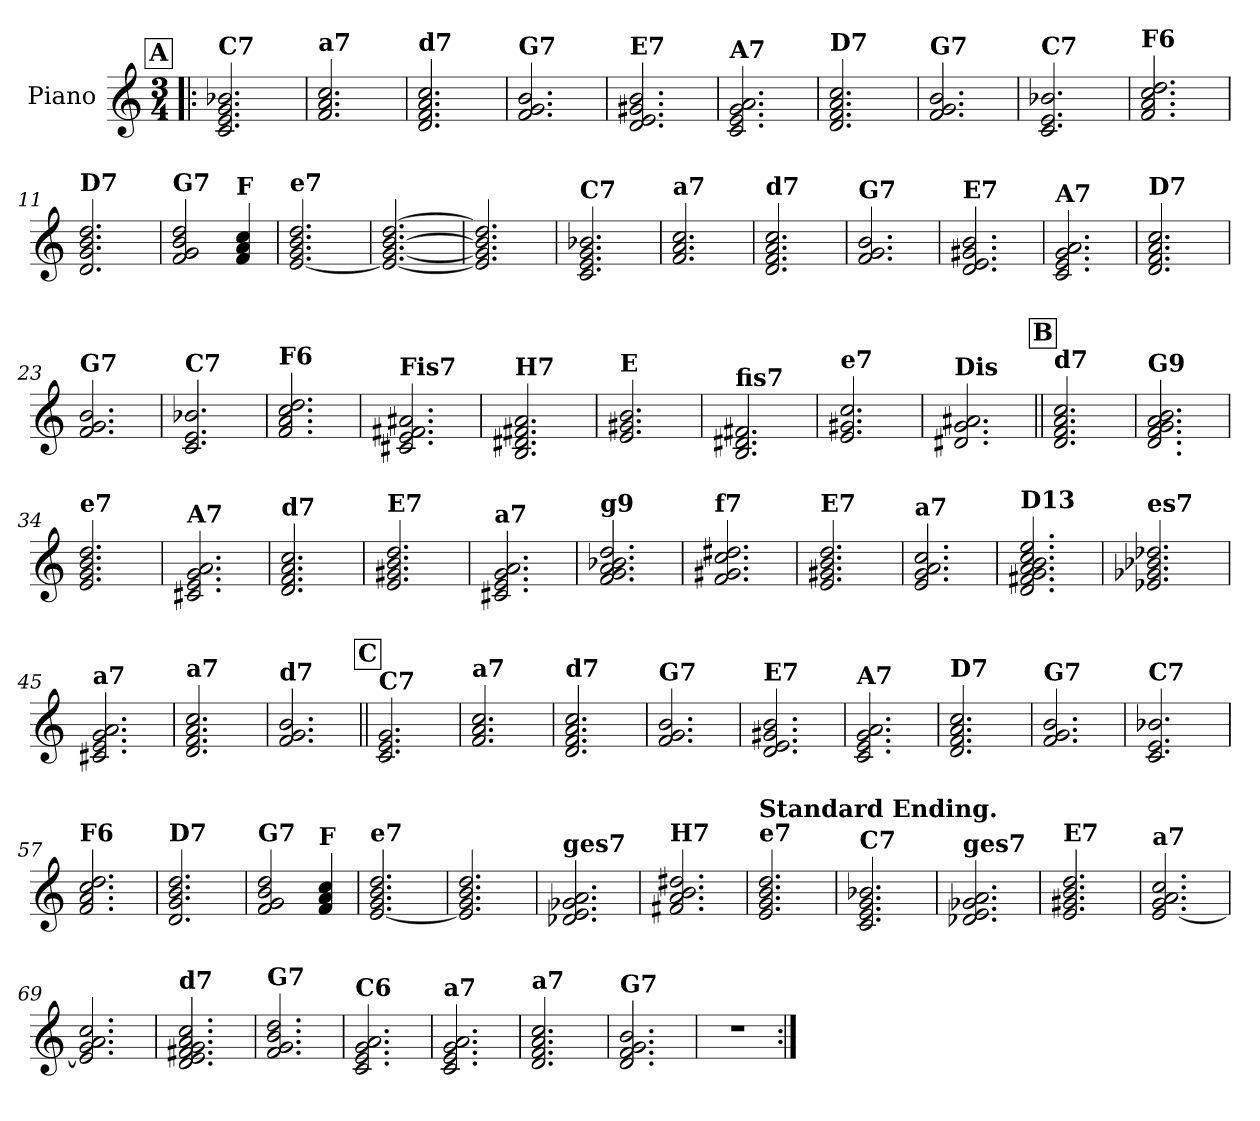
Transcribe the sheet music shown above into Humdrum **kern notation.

**kern
*part1
*staff1
*I"Piano
*I'Pno.
*clefG2
*k[]
*M3/4
*MM160
!!LO:REH:place=s1:a:B:fs=14:t=A
=1!|:
!LO:TX:B:t=C7
2.c/ 2.e/ 2.g/ 2.b-X/
=2
!LO:TX:B:t=a7
2.f/ 2.a/ 2.cc/
=3
!LO:TX:a:B:t=d7
2.d/ 2.f/ 2.a/ 2.cc/
=4
!LO:TX:B:t=G7
2.f/ 2.g/ 2.b/
=5
!LO:TX:B:t=E7
2.d/ 2.e/ 2.g#X/ 2.b/
=6
!LO:TX:B:t=A7
2.c/ 2.e/ 2.g/ 2.a/
=7
!LO:TX:a:B:t=D7
2.d/ 2.f/ 2.a/ 2.cc/
!!LO:LB:g=z
=8
!LO:TX:B:t=G7
2.f/ 2.g/ 2.b/
=9
!LO:TX:B:t=C7
2.c/ 2.e/ 2.b-X/
=10
!LO:TX:a:B:t=F6
2.f/ 2.a/ 2.cc/ 2.dd/
=11
!LO:TX:a:B:t=D7
2.d/ 2.g/ 2.b/ 2.dd/
=12
!LO:TX:a:B:t=G7
2f/ 2g/ 2b/ 2dd/
!LO:TX:a:B:t=F
4f/ 4a/ 4cc/
=13
!LO:TX:a:B:t=e7
[2.e/ 2.g/ 2.b/ 2.dd/
=14
2.e/_ [2.g/ [2.b/ [2.dd/
!!LO:LB:g=z
=15
2.e/] 2.g/] 2.b/] 2.dd/]
=16
!LO:TX:B:t=C7
2.c/ 2.e/ 2.g/ 2.b-X/
=17
!LO:TX:a:B:t=a7
2.f/ 2.a/ 2.cc/
=18
!LO:TX:a:B:t=d7
2.d/ 2.f/ 2.a/ 2.cc/
=19
!LO:TX:B:t=G7
2.f/ 2.g/ 2.b/
=20
!LO:TX:B:t=E7
2.d/ 2.e/ 2.g#X/ 2.b/
=21
!LO:TX:B:t=A7
2.c/ 2.e/ 2.g/ 2.a/
!!LO:LB:g=z
=22
!LO:TX:a:B:t=D7
2.d/ 2.f/ 2.a/ 2.cc/
=23
!LO:TX:B:t=G7
2.f/ 2.g/ 2.b/
=24
!LO:TX:B:t=C7
2.c/ 2.e/ 2.b-X/
=25
!LO:TX:a:B:t=F6
2.f/ 2.a/ 2.cc/ 2.dd/
=26
!LO:TX:B:t=Fis7
2.c#X/ 2.e/ 2.f#X/ 2.a#X/
=27
!LO:TX:B:t=H7
2.B/ 2.d#X/ 2.f#X/ 2.a/
=28
!LO:TX:B:t=E
2.e/ 2.g#X/ 2.b/
=29
!LO:TX:B:t=fis7
2.B/ 2.d#X/ 2.f#X/
=30
!LO:TX:a:B:t=e7
2.e/ 2.g#X/ 2.cc/
=31
!LO:TX:B:t=Dis
2.d#X/ 2.g/ 2.a#X/
!!LO:LB:g=z
!!LO:REH:place=s1:a:B:fs=14:t=B
=32||
!LO:TX:a:B:t=d7
2.d/ 2.f/ 2.a/ 2.cc/
=33
!LO:TX:B:t=G9
2.d/ 2.f/ 2.g/ 2.a/ 2.b/
=34
!LO:TX:a:B:t=e7
2.e/ 2.g/ 2.b/ 2.dd/
=35
!LO:TX:B:t=A7
2.c#X/ 2.e/ 2.g/ 2.a/
=36
!LO:TX:a:B:t=d7
2.d/ 2.f/ 2.a/ 2.cc/
=37
!LO:TX:a:B:t=E7
2.e/ 2.g#X/ 2.b/ 2.dd/
=38
!LO:TX:B:t=a7
2.c#X/ 2.e/ 2.g/ 2.a/
!!LO:LB:g=z
=39
!LO:TX:a:B:t=g9
2.f/ 2.g/ 2.a/ 2.b-X/ 2.dd/
=40
!LO:TX:a:B:t=f7
2.f/ 2.g#X/ 2.cc/ 2.dd#X/
=41
!LO:TX:a:B:t=E7
2.e/ 2.g#X/ 2.b/ 2.dd/
=42
!LO:TX:a:B:t=a7
2.e/ 2.g/ 2.a/ 2.cc/
=43
!LO:TX:a:B:t=D13
2.d/ 2.f#X/ 2.g/ 2.a/ 2.b/ 2.cc/ 2.ee/
=44
!LO:TX:a:B:t=es7
2.e-X/ 2.g-X/ 2.b-X/ 2.dd-X/
=45
!LO:TX:B:t=a7
2.c#X/ 2.e/ 2.g/ 2.a/
=46
!LO:TX:a:B:t=a7
2.d/ 2.f/ 2.a/ 2.cc/
=47
!LO:TX:B:t=d7
2.f/ 2.g/ 2.b/
!!LO:LB:g=z
!!LO:REH:place=s1:a:B:fs=14:t=C
=48||
!LO:TX:B:t=C7
2.c/ 2.e/ 2.g/
=49
!LO:TX:a:B:t=a7
2.f/ 2.a/ 2.cc/
=50
!LO:TX:a:B:t=d7
2.d/ 2.f/ 2.a/ 2.cc/
=51
!LO:TX:B:t=G7
2.f/ 2.g/ 2.b/
=52
!LO:TX:B:t=E7
2.d/ 2.e/ 2.g#X/ 2.b/
=53
!LO:TX:B:t=A7
2.c/ 2.e/ 2.g/ 2.a/
=54
!LO:TX:a:B:t=D7
2.d/ 2.f/ 2.a/ 2.cc/
!!LO:LB:g=z
=55
!LO:TX:B:t=G7
2.f/ 2.g/ 2.b/
=56
!LO:TX:B:t=C7
2.c/ 2.e/ 2.b-X/
=57
!LO:TX:a:B:t=F6
2.f/ 2.a/ 2.cc/ 2.dd/
=58
!LO:TX:a:B:t=D7
2.d/ 2.g/ 2.b/ 2.dd/
=59
!LO:TX:a:B:t=G7
2f/ 2g/ 2b/ 2dd/
!LO:TX:a:B:t=F
4f/ 4a/ 4cc/
=60
!LO:TX:a:B:t=e7
[2.e/ 2.g/ 2.b/ 2.dd/
=61
2.e/] 2.g/ 2.b/ 2.dd/
=62
!LO:TX:B:t=ges7
2.d-X/ 2.e/ 2.g-X/ 2.a/
!!LO:LB:g=z
=63
!LO:TX:a:B:t=H7
2.f#X/ 2.a/ 2.b/ 2.dd#X/
=64
!LO:TX:a:B:t=e7
!LO:TX:a:B:t=Standard Ending.
2.e/ 2.g/ 2.b/ 2.dd/
=65
!LO:TX:B:t=C7
2.c/ 2.e/ 2.g/ 2.b-X/
=66
!LO:TX:B:t=ges7
2.d-X/ 2.e/ 2.g-X/ 2.a/
=67
!LO:TX:a:B:t=E7
2.e/ 2.g#X/ 2.b/ 2.dd/
!!LO:LB:g=z
=68
!LO:TX:a:B:t=a7
[2.e/ 2.g/ 2.a/ 2.cc/
=69
2.e/] 2.g/ 2.a/ 2.cc/
=70
!LO:TX:a:B:t=d7
2.d/ 2.e/ 2.f#X/ 2.g/ 2.a/ 2.cc/
=71
!LO:TX:a:B:t=G7
2.f/ 2.g/ 2.b/ 2.dd/
=72
!LO:TX:B:t=C6
2.c/ 2.e/ 2.g/ 2.a/
=73
!LO:TX:B:t=a7
2.c/ 2.e/ 2.g/ 2.a/
=74
!LO:TX:a:B:t=a7
2.d/ 2.f/ 2.a/ 2.cc/
=75
!LO:TX:B:t=G7
2.d/ 2.f/ 2.g/ 2.b/
=76
2.r
=:|!
*-
